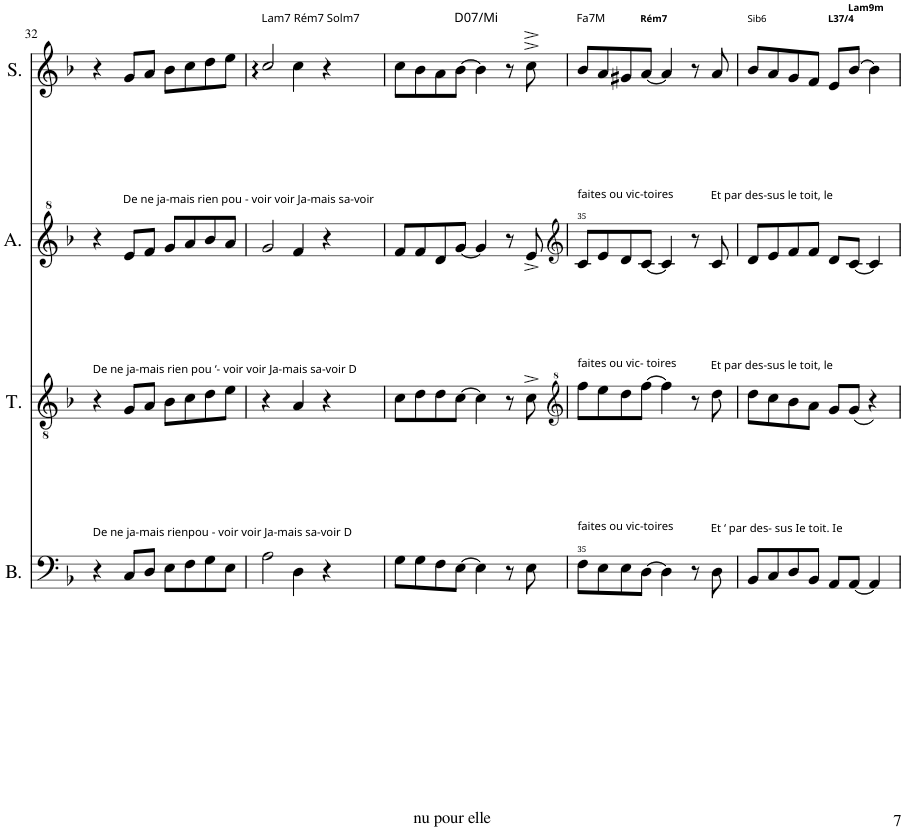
**kern	**kern	**kern	**kern
*part4	*part3	*part2	*part1
*staff4	*staff3	*staff2	*staff1
*I"Bass	*I"Ténor	*I"Alto	*I"Soprano
*I'B.	*I'T.	*I'A.	*I'S.
!!LO:PB:g=z
*clefF4	*clefGv2	*clefG^2	*clefG2
*k[b-]	*k[b-]	*k[b-]	*k[b-]
*M2/2	*M2/2	*M2/2	*M2/2
=32	=32	=32	=32
!	!	!LO:TX:b:t=De ne ja-mais rien pou ‘- voir voir Ja-mais sa-voir D	!
!	!LO:TX:b:t=De ne ja-mais rienpou - voir voir Ja-mais sa-voir D	!	!
4r	4r	4r	4r
!	!	!	!LO:TX:b:t=De ne ja-mais rien pou - voir voir Ja-mais sa-voir
8C/L	8G/L	8ee/L	8g/L
8D/J	8A/J	8ff/J	8a/J
8E\L	8B-\L	8gg/L	8b-\L
8F\	8c\	8aa/	8cc\
8G\	8d\	8bb-/	8dd\
8E\J	8e\J	8aa/J	8ee\J
=33	=33	=33	=33
*^	*	*^	*^
!	!	!	!	!	!LO:TX:a:t=Lam7 Rém7 Solm7	!
2A\	4ryy	4r	2gg/	4ryy	2cc/	4ryy
.	4D\	4A/	.	4ff/	.	4cc\
4r	2ryy	4r	4r	2ryy	4r	2ryy
4ryy	.	4ryy	4ryy	.	4ryy	.
*	*	*	*v	*v	*	*
*v	*v	*	*	*v	*v
=34	=34	=34	=34
8G\L	8c\L	8ff/L	8cc\L
8G\	8d\	8ff/	8b-\
8F\	8d\	8dd/	8a\
!	!	!	!LO:TX:a:t=D07/Mi
[8E\J	[8c\J	[8gg/J	[8b-\J
4E\]	4c\]	4gg/]	4b-\]
8r	8r	8r	8r
8E\	8c^\	8ee^/	8cc^^\
=35	=35	=35	=35
*	*clefG^2	*clefG2	*
!	!	!	!LO:TX:a:t=Fa7M
!	!	!	!LO:TX:b:t=faites ou vic-toires
!	!	!	!LO:TX:b:t=35
!	!	!LO:TX:b:t=faites ou vic- toires	!
!	!LO:TX:b:t=faites ou vic-toires	!	!
!	!LO:TX:b:t=35	!	!
8F\L	8fff\L	8c/L	8b-/L
8E\	8eee\	8e/	8a/
8E\	8ddd\	8d/	8g#X/
!	!	!	!LO:TX:a:B:t=Rém7
[8D\J	[8fff\J	[8c/J	[8a/J
4D\]	4fff\]	4c/]	4a/]
8r	8r	8r	8r
!	!	!	!LO:TX:b:t=Et par des-sus le toit, le
!	!	!LO:TX:b:t=Et par des-sus le toit, le	!
!	!LO:TX:b:t=Et ‘ par des- sus Ie toit. Ie	!	!
8D\	8ddd\	8c/	8a/
=36	=36	=36	=36
!	!	!	!LO:TX:a:t=Sib6
8BB-/L	8ddd\L	8d/L	8b-/L
8C/	8ccc\	8e/	8a/
8D/	8bb-\	8f/	8g/
8BB-/J	8aa\J	8f/J	8f/J
!	!	!	!LO:TX:a:B:t=L37/4
8AA/L	8gg/L	8d/L	8e/L
!	!	!	!LO:TX:a:B:t=Lam9m
[8AA/J	(8gg/J	[8c/J	[8b-/J
4AA/]	4r)	4c/]	4b-\]
=	=	=	=
*-	*-	*-	*-
